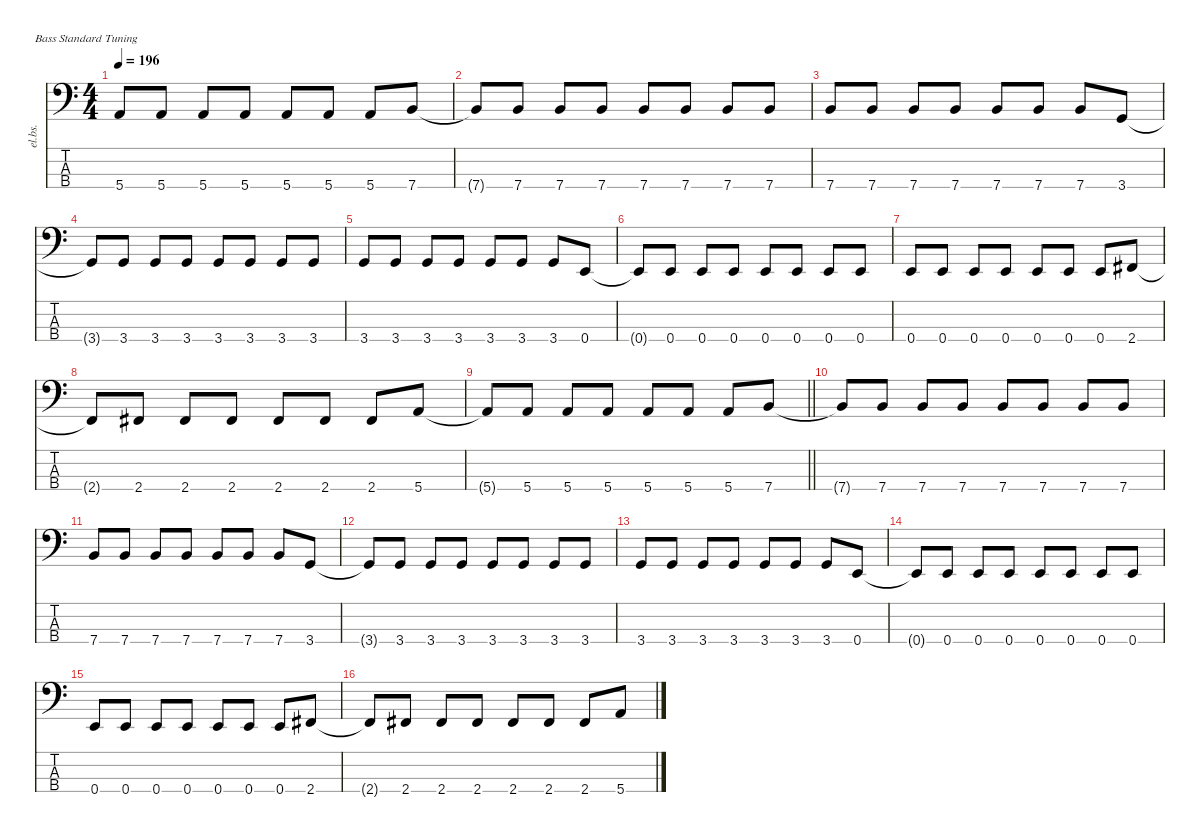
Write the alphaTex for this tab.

\defaultSystemsLayout 4
\hideDynamics
\bracketExtendMode nobrackets
\track ("Effelson" "el.bs.") {mute instrument electricbasspick}
\staff {score tabs}
\tuning (G2 D2 A1 E1)
\ts (4 4)
\tempo 196
\clef f4
\ks c
5.4{t}.8{dy f} 5.4.8 5.4.8 5.4.8 5.4.8 5.4.8 5.4.8 7.4.8 |
7.4{t}.8 7.4.8 7.4.8 7.4.8 7.4.8 7.4.8 7.4.8 7.4.8 |
7.4.8 7.4.8 7.4.8 7.4.8 7.4.8 7.4.8 7.4.8 3.4.8 |
3.4{t}.8 3.4.8 3.4.8 3.4.8 3.4.8 3.4.8 3.4.8 3.4.8 |
3.4.8 3.4.8 3.4.8 3.4.8 3.4.8 3.4.8 3.4.8 0.4.8 |
0.4{t}.8 0.4.8 0.4.8 0.4.8 0.4.8 0.4.8 0.4.8 0.4.8 |
0.4.8 0.4.8 0.4.8 0.4.8 0.4.8 0.4.8 0.4.8 2.4{acc #}.8 |
2.4{t acc #}.8 2.4{acc #}.8 2.4{acc #}.8 2.4{acc #}.8 2.4{acc #}.8 2.4{acc #}.8 2.4{acc #}.8 5.4.8 |
\barLineRight lightlight
5.4{t}.8 5.4.8 5.4.8 5.4.8 5.4.8 5.4.8 5.4.8 7.4.8 |
7.4{t}.8 7.4.8 7.4.8 7.4.8 7.4.8 7.4.8 7.4.8 7.4.8 |
7.4.8 7.4.8 7.4.8 7.4.8 7.4.8 7.4.8 7.4.8 3.4.8 |
3.4{t}.8 3.4.8 3.4.8 3.4.8 3.4.8 3.4.8 3.4.8 3.4.8 |
3.4.8 3.4.8 3.4.8 3.4.8 3.4.8 3.4.8 3.4.8 0.4.8 |
0.4{t}.8 0.4.8 0.4.8 0.4.8 0.4.8 0.4.8 0.4.8 0.4.8 |
0.4.8 0.4.8 0.4.8 0.4.8 0.4.8 0.4.8 0.4.8 2.4{acc #}.8 |
2.4{t acc #}.8 2.4{acc #}.8 2.4{acc #}.8 2.4{acc #}.8 2.4{acc #}.8 2.4{acc #}.8 2.4{acc #}.8 5.4.8
